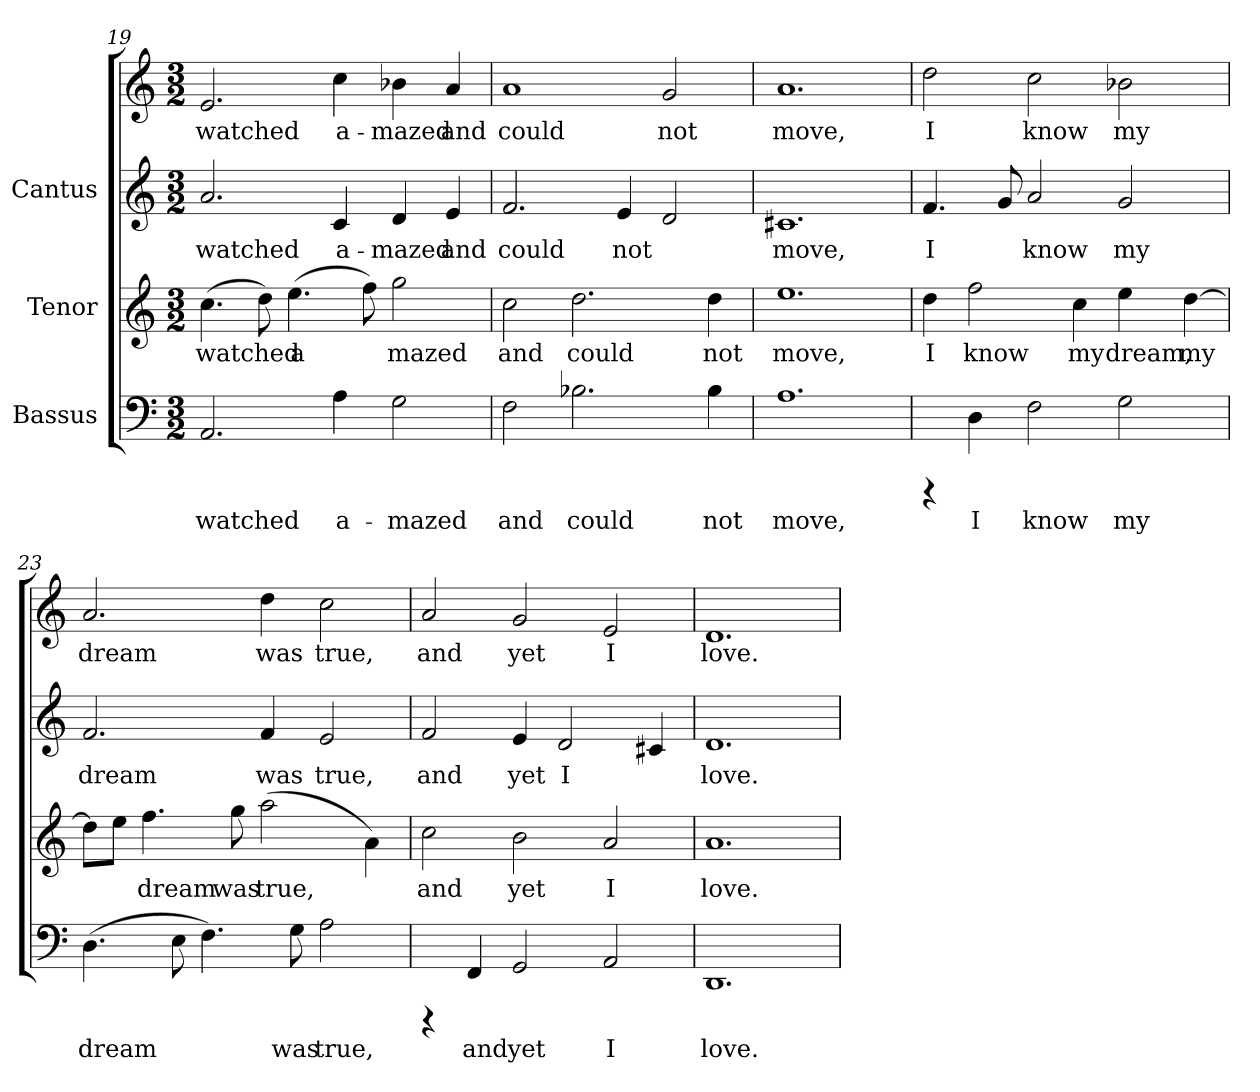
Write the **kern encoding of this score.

**kern	**text	**kern	**text	**kern	**text	**kern	**text
*part3	*part3	*part2	*part2	*part1	*part1	*part1	*part1
*staff4	*staff4	*staff3	*staff3	*staff2	*staff2	*staff1	*staff1
*I"Bassus	*	*I"Tenor	*	*I"Cantus	*	*	*
*clefF4	*	*clefG2	*	*clefG2	*	*clefG2	*
*M3/2	*	*M3/2	*	*M3/2	*	*M3/2	*
=19	=19	=19	=19	=19	=19	=19	=19
!	!LO:LY:b:cj	!	!LO:LY:b:cj	!	!LO:LY:b:cj	!	!LO:LY:b:cj
2.AA/	watched	(>4.cc\	watched	2.a/	watched	2.e/	watched
!	!	!	!LO:LY:b:cj	!	!	!	!
.	.	8dd\)	.	.	.	.	.
!	!	!	!LO:LY:b:cj	!	!	!	!
.	.	(>4.ee\	a-	.	.	.	.
!	!LO:LY:b:cj	!	!	!	!LO:LY:b:cj	!	!LO:LY:b:cj
4A\	a-	.	.	4c/	a-	4cc\	a-
!	!	!	!LO:LY:b:cj	!	!	!	!
.	.	8ff\)	-	.	.	.	.
!	!LO:LY:b:cj	!	!LO:LY:b:cj	!	!LO:LY:b:cj	!	!LO:LY:b:cj
2G\	-mazed	2gg\	mazed	4d/	-mazed	4b-X\	-mazed
!	!	!	!	!	!LO:LY:b:cj	!	!LO:LY:b:cj
.	.	.	.	4e/	and	4a/	and
=20	=20	=20	=20	=20	=20	=20	=20
!	!LO:LY:b:cj	!	!LO:LY:b:cj	!	!LO:LY:b:cj	!	!LO:LY:b:cj
2F\	and	2cc\	and	2.f/	could	1a	could
!	!LO:LY:b:cj	!	!LO:LY:b:cj	!	!	!	!
2.B-X\	could	2.dd\	could	.	.	.	.
!	!	!	!	!	!LO:LY:b:cj	!	!
.	.	.	.	4e/	not	.	.
!	!	!	!	!	!LO:LY:b:cj	!	!LO:LY:b:cj
.	.	.	.	2d/	.	2g/	not
!	!LO:LY:b:cj	!	!LO:LY:b:cj	!	!	!	!
4B-\	not	4dd\	not	.	.	.	.
=21	=21	=21	=21	=21	=21	=21	=21
!	!LO:LY:b:cj	!	!LO:LY:b:cj	!	!LO:LY:b:cj	!	!LO:LY:b:cj
1.A	move,	1.ee	move,	1.c#X	move,	1.a	move,
!!LO:PB:g=z
=22	=22	=22	=22	=22	=22	=22	=22
!	!	!	!LO:LY:b:cj	!	!LO:LY:b:cj	!	!LO:LY:b:cj
4rCCC	.	4dd\	I	4.f/	I	2dd\	I
!	!LO:LY:b:cj	!	!LO:LY:b:cj	!	!	!	!
4D\	I	2ff\	know	.	.	.	.
!	!	!	!	!	!LO:LY:b:cj	!	!
.	.	.	.	8g/	.	.	.
!	!LO:LY:b:cj	!	!	!	!LO:LY:b:cj	!	!LO:LY:b:cj
2F\	know	.	.	2a/	know	2cc\	know
!	!	!	!LO:LY:b:cj	!	!	!	!
.	.	4cc\	my	.	.	.	.
!	!LO:LY:b:cj	!	!LO:LY:b:cj	!	!LO:LY:b:cj	!	!LO:LY:b:cj
2G\	my	4ee\	dream,	2g/	my	2b-X\	my
!	!	!	!LO:LY:b:cj	!	!	!	!
.	.	[>4dd\	my	.	.	.	.
=23	=23	=23	=23	=23	=23	=23	=23
!	!LO:LY:b:cj	!	!LO:LY:b:cj	!	!LO:LY:b:cj	!	!LO:LY:b:cj
(>4.D\	dream	8dd\L]	.	2.f/	dream	2.a/	dream
!	!	!	!LO:LY:b:cj	!	!	!	!
.	.	8ee\J	.	.	.	.	.
!	!	!	!LO:LY:b:cj	!	!	!	!
.	.	4.ff\	dream	.	.	.	.
!	!LO:LY:b:cj	!	!	!	!	!	!
8E\	.	.	.	.	.	.	.
!	!LO:LY:b:cj	!	!	!	!	!	!
4.F\)	.	.	.	.	.	.	.
!	!	!	!LO:LY:b:cj	!	!	!	!
.	.	8gg\	was	.	.	.	.
!	!	!	!LO:LY:b:cj	!	!LO:LY:b:cj	!	!LO:LY:b:cj
.	.	(>2aa\	true,	4f/	was	4dd\	was
!	!LO:LY:b:cj	!	!	!	!	!	!
8G\	was	.	.	.	.	.	.
!	!LO:LY:b:cj	!	!	!	!LO:LY:b:cj	!	!LO:LY:b:cj
2A\	true,	.	.	2e/	true,	2cc\	true,
!	!	!	!LO:LY:b:cj	!	!	!	!
.	.	4a\)	.	.	.	.	.
=24	=24	=24	=24	=24	=24	=24	=24
!	!	!	!LO:LY:b:cj	!	!LO:LY:b:cj	!	!LO:LY:b:cj
4rCCC	.	2cc\	and	2f/	and	2a/	and
!	!LO:LY:b:cj	!	!	!	!	!	!
4FF/	and	.	.	.	.	.	.
!	!LO:LY:b:cj	!	!LO:LY:b:cj	!	!LO:LY:b:cj	!	!LO:LY:b:cj
2GG/	yet	2b\	yet	4e/	yet	2g/	yet
!	!	!	!	!	!LO:LY:b:cj	!	!
.	.	.	.	2d/	I	.	.
!	!LO:LY:b:cj	!	!LO:LY:b:cj	!	!	!	!LO:LY:b:cj
2AA/	I	2a/	I	.	.	2e/	I
!	!	!	!	!	!LO:LY:b:cj	!	!
.	.	.	.	4c#X/	.	.	.
=25	=25	=25	=25	=25	=25	=25	=25
!	!LO:LY:b:cj	!	!LO:LY:b:cj	!	!LO:LY:b:cj	!	!LO:LY:b:cj
1.DD	love.	1.a	love.	1.d	love.	1.d	love.
=	=	=	=	=	=	=	=
*-	*-	*-	*-	*-	*-	*-	*-
